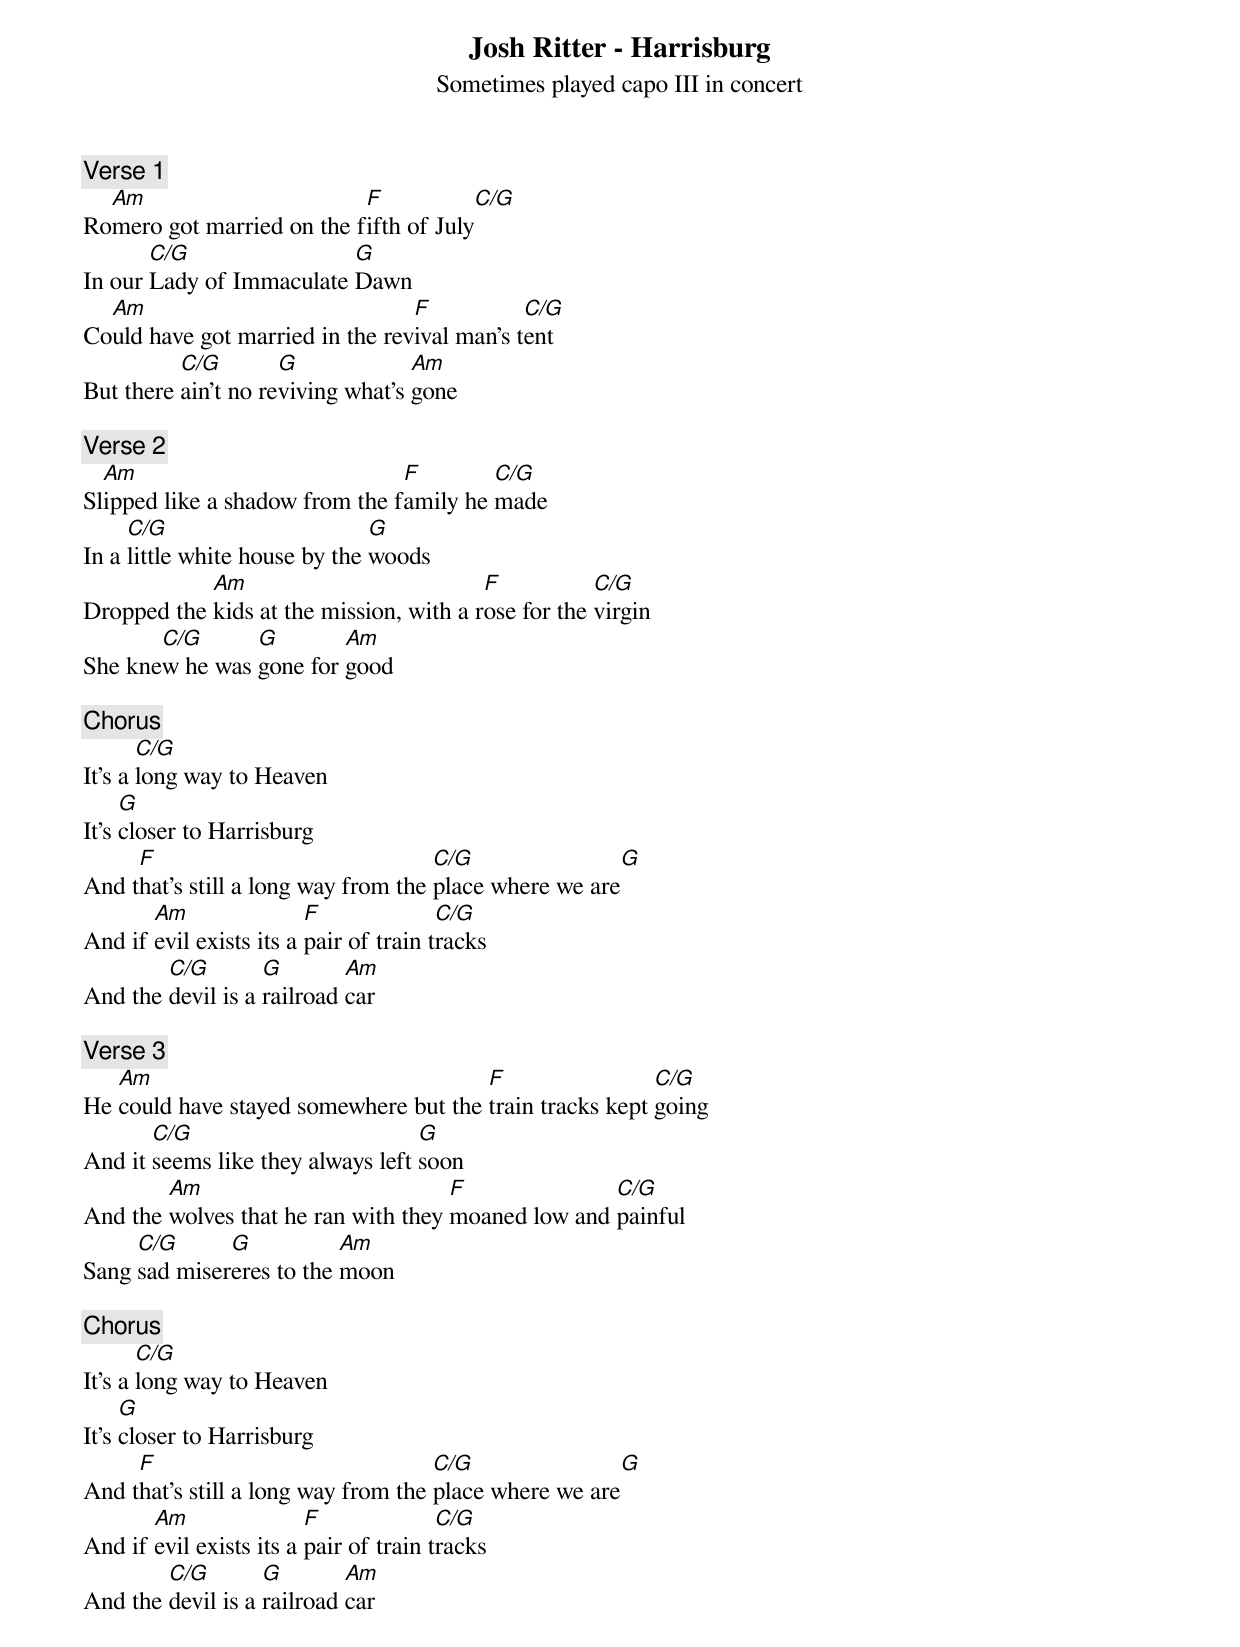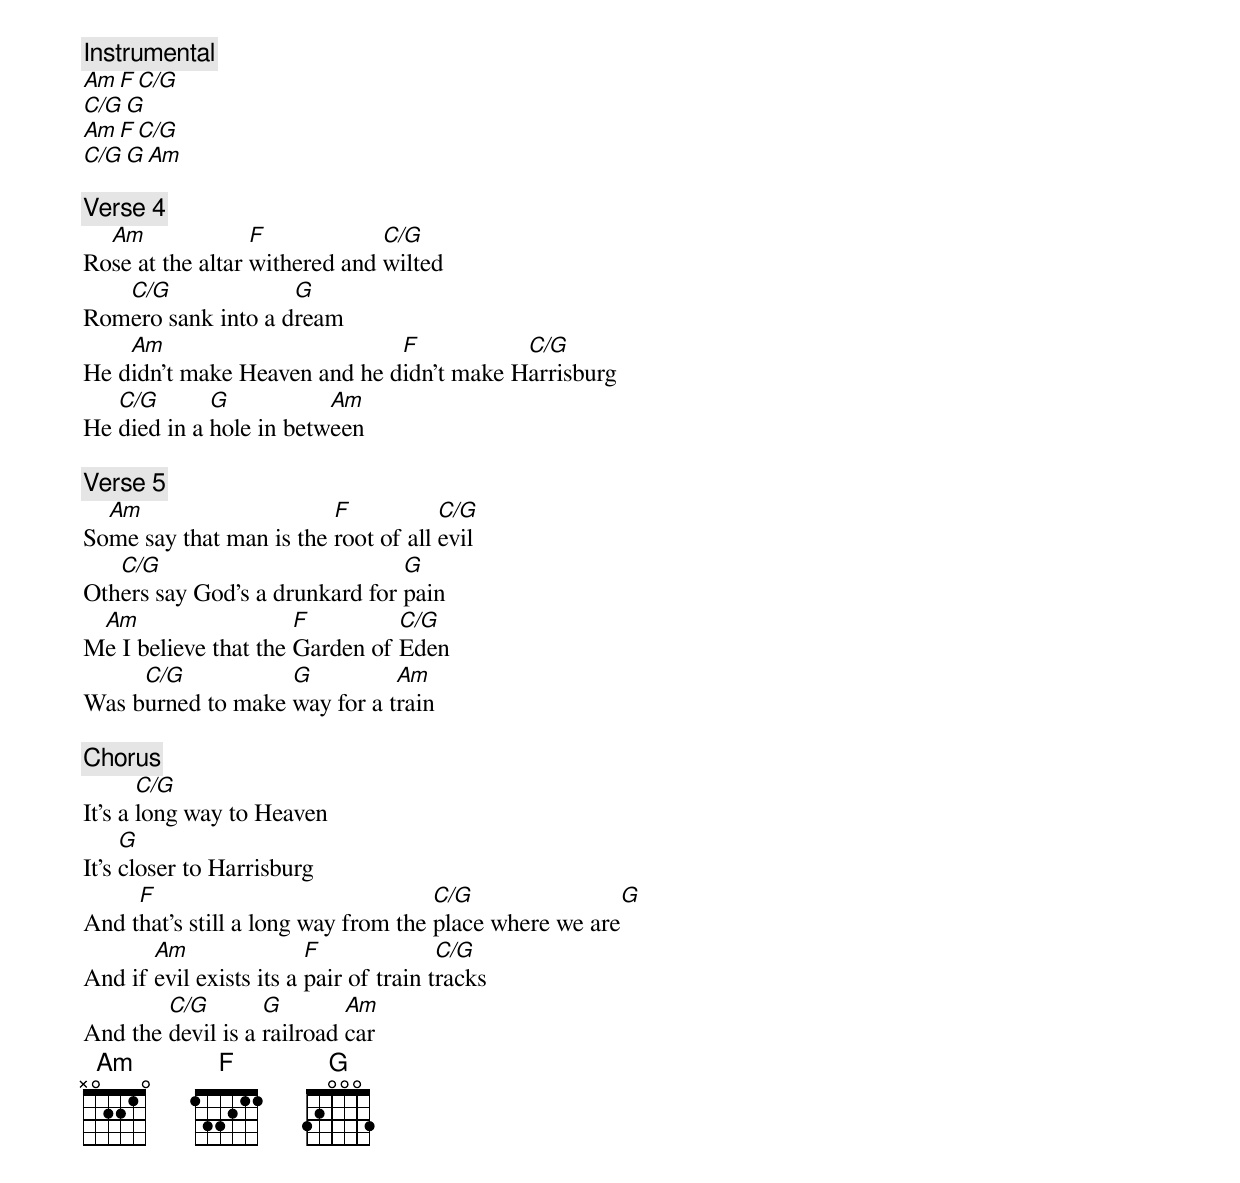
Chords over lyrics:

Josh Ritter - Harrisburg
Sometimes played capo III in concert

[Verse 1]
  Am                       F           C/G
Romero got married on the fifth of July
       C/G                G
In our Lady of Immaculate Dawn
  Am                             F           C/G
Could have got married in the revival man's tent
          C/G        G             Am
But there ain't no reviving what's gone

[Verse 2]
  Am                            F        C/G
Slipped like a shadow from the family he made
     C/G                       G
In a little white house by the woods
            Am                           F           C/G
Dropped the kids at the mission, with a rose for the virgin
       C/G      G        Am
She knew he was gone for good

[Chorus]
       C/G
It's a long way to Heaven
     G
It's closer to Harrisburg
     F                               C/G               G
And that's still a long way from the place where we are
       Am                F              C/G
And if evil exists its a pair of train tracks
        C/G        G        Am
And the devil is a railroad car

[Verse 3]
   Am                                  F                 C/G
He could have stayed somewhere but the train tracks kept going
       C/G                         G
And it seems like they always left soon
        Am                           F              C/G
And the wolves that he ran with they moaned low and painful
     C/G      G           Am
Sang sad misereres to the moon

[Chorus]
       C/G
It's a long way to Heaven
     G
It's closer to Harrisburg
     F                               C/G               G
And that's still a long way from the place where we are
       Am                F              C/G
And if evil exists its a pair of train tracks
        C/G        G        Am
And the devil is a railroad car

[Instrumental]
Am  F  C/G
C/G    G
Am  F  C/G
C/G    G   Am

[Verse 4]
  Am              F            C/G
Rose at the altar withered and wilted
   C/G              G
Romero sank into a dream
    Am                        F           C/G
He didn't make Heaven and he didn't make Harrisburg
   C/G       G           Am
He died in a hole in between

[Verse 5]
  Am                     F           C/G
Some say that man is the root of all evil
   C/G                          G
Others say God's a drunkard for pain
 Am                   F         C/G
Me I believe that the Garden of Eden
     C/G           G          Am
Was burned to make way for a train

[Chorus]
       C/G
It's a long way to Heaven
     G
It's closer to Harrisburg
     F                               C/G               G
And that's still a long way from the place where we are
       Am                F              C/G
And if evil exists its a pair of train tracks
        C/G        G        Am
And the devil is a railroad car
